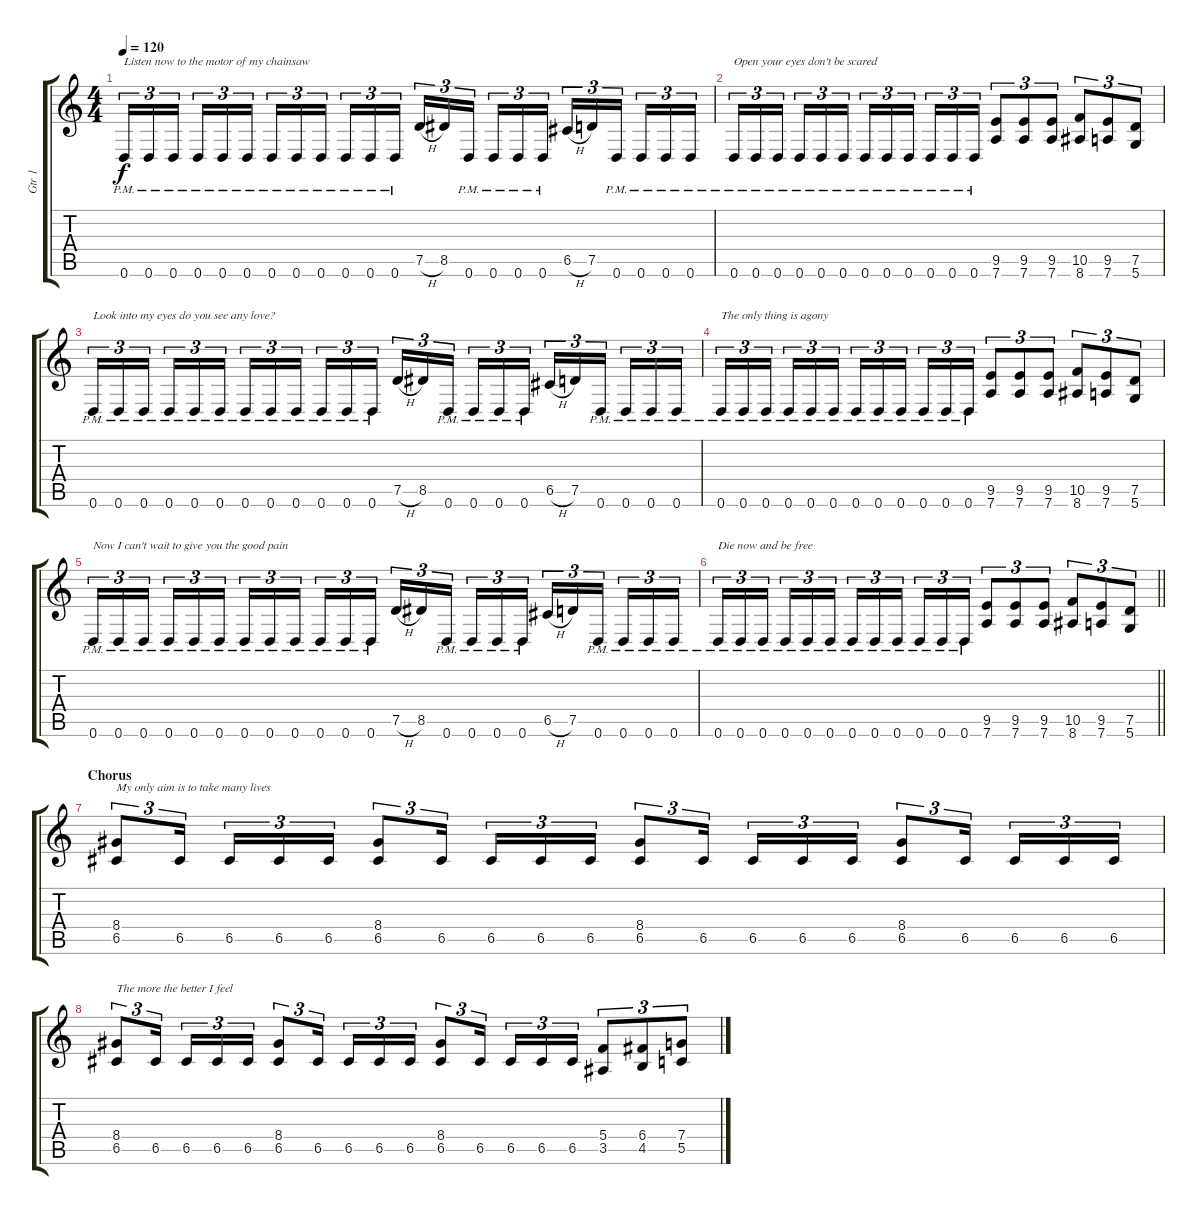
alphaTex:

\track ("Gtr 1" "Gtr 1") {instrument distortionguitar}
\staff {score tabs}
\tuning (D4 A3 F3 C3 G2 D2) {hide}
\ts (4 4)
\tempo 120
\clef g2
\ks c
0.6{pm}.16{tu (3 2) txt "Listen now to the motor of my chainsaw" dy f} 0.6{pm}.16{tu (3 2)} 0.6{pm}.16{tu (3 2) beam splitsecondary} 0.6{pm}.16{tu (3 2)} 0.6{pm}.16{tu (3 2)} 0.6{pm}.16{tu (3 2)} 0.6{pm}.16{tu (3 2)} 0.6{pm}.16{tu (3 2)} 0.6{pm}.16{tu (3 2) beam splitsecondary} 0.6{pm}.16{tu (3 2)} 0.6{pm}.16{tu (3 2)} 0.6{pm}.16{tu (3 2)} 7.5{h}.16{tu (3 2)} 8.5.16{tu (3 2)} 0.6{pm}.16{tu (3 2) beam splitsecondary} 0.6{pm}.16{tu (3 2)} 0.6{pm}.16{tu (3 2)} 0.6{pm}.16{tu (3 2)} 6.5{h}.16{tu (3 2)} 7.5.16{tu (3 2)} 0.6{pm}.16{tu (3 2) beam splitsecondary} 0.6{pm}.16{tu (3 2)} 0.6{pm}.16{tu (3 2)} 0.6{pm}.16{tu (3 2)} |
0.6{pm}.16{tu (3 2) txt "Open your eyes don't be scared"} 0.6{pm}.16{tu (3 2)} 0.6{pm}.16{tu (3 2) beam splitsecondary} 0.6{pm}.16{tu (3 2)} 0.6{pm}.16{tu (3 2)} 0.6{pm}.16{tu (3 2)} 0.6{pm}.16{tu (3 2)} 0.6{pm}.16{tu (3 2)} 0.6{pm}.16{tu (3 2) beam splitsecondary} 0.6{pm}.16{tu (3 2)} 0.6{pm}.16{tu (3 2)} 0.6{pm}.16{tu (3 2)} (9.5 7.6).8{tu (3 2)} (9.5 7.6).8{tu (3 2)} (9.5 7.6).8{tu (3 2)} (10.5 8.6).8{tu (3 2)} (9.5 7.6).8{tu (3 2)} (7.5 5.6).8{tu (3 2)} |
0.6{pm}.16{tu (3 2) txt "Look into my eyes do you see any love?"} 0.6{pm}.16{tu (3 2)} 0.6{pm}.16{tu (3 2) beam splitsecondary} 0.6{pm}.16{tu (3 2)} 0.6{pm}.16{tu (3 2)} 0.6{pm}.16{tu (3 2)} 0.6{pm}.16{tu (3 2)} 0.6{pm}.16{tu (3 2)} 0.6{pm}.16{tu (3 2) beam splitsecondary} 0.6{pm}.16{tu (3 2)} 0.6{pm}.16{tu (3 2)} 0.6{pm}.16{tu (3 2)} 7.5{h}.16{tu (3 2)} 8.5.16{tu (3 2)} 0.6{pm}.16{tu (3 2) beam splitsecondary} 0.6{pm}.16{tu (3 2)} 0.6{pm}.16{tu (3 2)} 0.6{pm}.16{tu (3 2)} 6.5{h}.16{tu (3 2)} 7.5.16{tu (3 2)} 0.6{pm}.16{tu (3 2) beam splitsecondary} 0.6{pm}.16{tu (3 2)} 0.6{pm}.16{tu (3 2)} 0.6{pm}.16{tu (3 2)} |
0.6{pm}.16{tu (3 2) txt "The only thing is agony"} 0.6{pm}.16{tu (3 2)} 0.6{pm}.16{tu (3 2) beam splitsecondary} 0.6{pm}.16{tu (3 2)} 0.6{pm}.16{tu (3 2)} 0.6{pm}.16{tu (3 2)} 0.6{pm}.16{tu (3 2)} 0.6{pm}.16{tu (3 2)} 0.6{pm}.16{tu (3 2) beam splitsecondary} 0.6{pm}.16{tu (3 2)} 0.6{pm}.16{tu (3 2)} 0.6{pm}.16{tu (3 2)} (9.5 7.6).8{tu (3 2)} (9.5 7.6).8{tu (3 2)} (9.5 7.6).8{tu (3 2)} (10.5 8.6).8{tu (3 2)} (9.5 7.6).8{tu (3 2)} (7.5 5.6).8{tu (3 2)} |
0.6{pm}.16{tu (3 2) txt "Now I can't wait to give you the good pain"} 0.6{pm}.16{tu (3 2)} 0.6{pm}.16{tu (3 2) beam splitsecondary} 0.6{pm}.16{tu (3 2)} 0.6{pm}.16{tu (3 2)} 0.6{pm}.16{tu (3 2)} 0.6{pm}.16{tu (3 2)} 0.6{pm}.16{tu (3 2)} 0.6{pm}.16{tu (3 2) beam splitsecondary} 0.6{pm}.16{tu (3 2)} 0.6{pm}.16{tu (3 2)} 0.6{pm}.16{tu (3 2)} 7.5{h}.16{tu (3 2)} 8.5.16{tu (3 2)} 0.6{pm}.16{tu (3 2) beam splitsecondary} 0.6{pm}.16{tu (3 2)} 0.6{pm}.16{tu (3 2)} 0.6{pm}.16{tu (3 2)} 6.5{h}.16{tu (3 2)} 7.5.16{tu (3 2)} 0.6{pm}.16{tu (3 2) beam splitsecondary} 0.6{pm}.16{tu (3 2)} 0.6{pm}.16{tu (3 2)} 0.6{pm}.16{tu (3 2)} |
\barLineRight lightlight
0.6{pm}.16{tu (3 2) txt "Die now and be free"} 0.6{pm}.16{tu (3 2)} 0.6{pm}.16{tu (3 2) beam splitsecondary} 0.6{pm}.16{tu (3 2)} 0.6{pm}.16{tu (3 2)} 0.6{pm}.16{tu (3 2)} 0.6{pm}.16{tu (3 2)} 0.6{pm}.16{tu (3 2)} 0.6{pm}.16{tu (3 2) beam splitsecondary} 0.6{pm}.16{tu (3 2)} 0.6{pm}.16{tu (3 2)} 0.6{pm}.16{tu (3 2)} (9.5 7.6).8{tu (3 2)} (9.5 7.6).8{tu (3 2)} (9.5 7.6).8{tu (3 2)} (10.5 8.6).8{tu (3 2)} (9.5 7.6).8{tu (3 2)} (7.5 5.6).8{tu (3 2)} |
\section ("" "Chorus")
(8.4 6.5).8{tu (3 2) txt "My only aim is to take many lives"} 6.5.16{tu (3 2) beam splitsecondary} 6.5.16{tu (3 2)} 6.5.16{tu (3 2)} 6.5.16{tu (3 2)} (8.4 6.5).8{tu (3 2)} 6.5.16{tu (3 2) beam splitsecondary} 6.5.16{tu (3 2)} 6.5.16{tu (3 2)} 6.5.16{tu (3 2)} (8.4 6.5).8{tu (3 2)} 6.5.16{tu (3 2) beam splitsecondary} 6.5.16{tu (3 2)} 6.5.16{tu (3 2)} 6.5.16{tu (3 2)} (8.4 6.5).8{tu (3 2)} 6.5.16{tu (3 2) beam splitsecondary} 6.5.16{tu (3 2)} 6.5.16{tu (3 2)} 6.5.16{tu (3 2)} |
(8.4 6.5).8{tu (3 2) txt "The more the better I feel"} 6.5.16{tu (3 2) beam splitsecondary} 6.5.16{tu (3 2)} 6.5.16{tu (3 2)} 6.5.16{tu (3 2)} (8.4 6.5).8{tu (3 2)} 6.5.16{tu (3 2) beam splitsecondary} 6.5.16{tu (3 2)} 6.5.16{tu (3 2)} 6.5.16{tu (3 2)} (8.4 6.5).8{tu (3 2)} 6.5.16{tu (3 2) beam splitsecondary} 6.5.16{tu (3 2)} 6.5.16{tu (3 2)} 6.5.16{tu (3 2)} (5.4 3.5).8{tu (3 2)} (6.4 4.5).8{tu (3 2)} (7.4 5.5).8{tu (3 2)}
